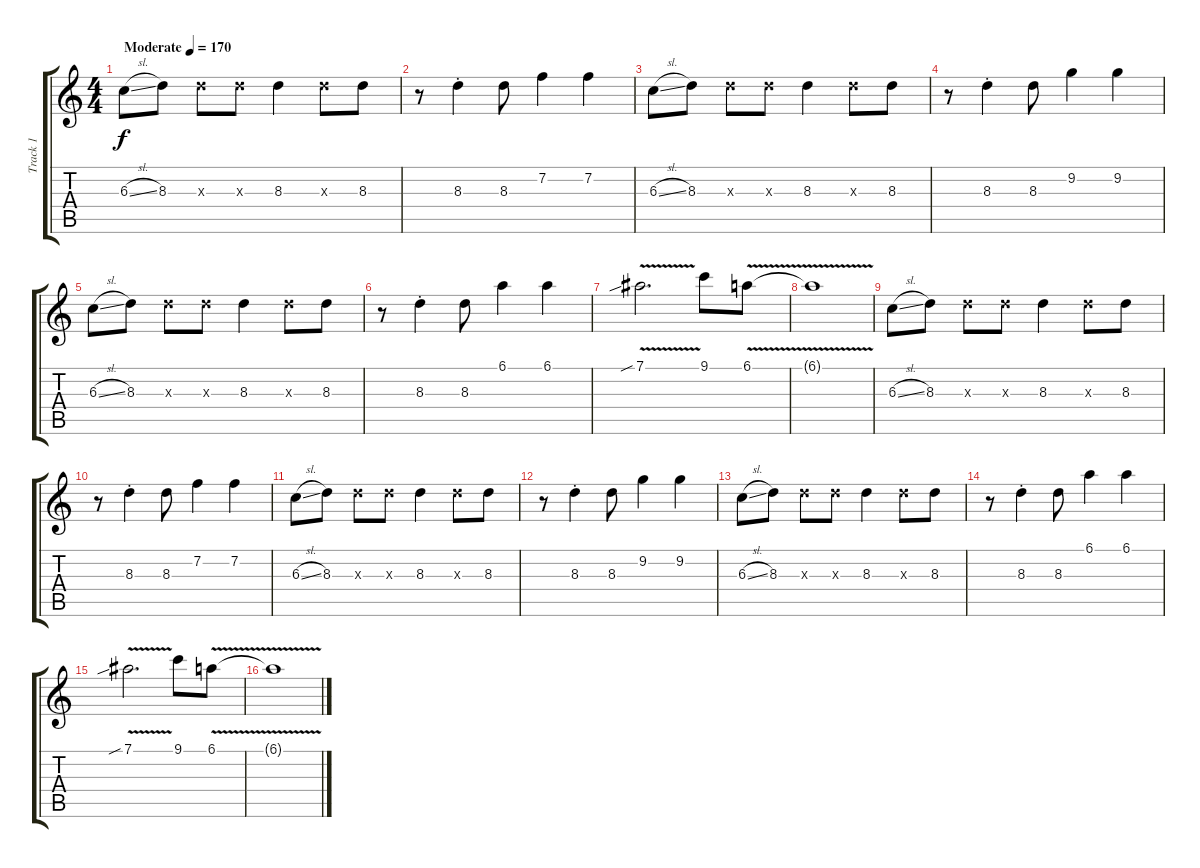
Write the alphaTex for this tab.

\track ("Track 1" "Track 1") {instrument distortionguitar}
\staff {score tabs}
\tuning (Eb4 Bb3 Gb3 Db3 Ab2 Eb2) {hide}
\ts (4 4)
\tempo (170 "Moderate")
\clef g2
\ks c
6.3{sl}.8{dy f instrument distortionguitar} 8.3.8 8.3{x}.8 8.3{x}.8 8.3.4 8.3{x}.8 8.3.8 |
r.8 8.3{st}.4 8.3.8 7.2.4 7.2.4 |
6.3{sl}.8 8.3.8{txt ""} 8.3{x}.8 8.3{x}.8 8.3.4 8.3{x}.8 8.3.8 |
r.8 8.3{st}.4 8.3.8 9.2.4 9.2.4 |
6.3{sl}.8 8.3.8 8.3{x}.8 8.3{x}.8 8.3.4 8.3{x}.8 8.3.8 |
r.8 8.3{st}.4 8.3.8 6.1.4 6.1.4 |
7.1{v sib}.2{d} 9.1.8 6.1{v}.8 |
6.1{t}.1 |
6.3{sl}.8 8.3.8 8.3{x}.8 8.3{x}.8 8.3.4 8.3{x}.8 8.3.8 |
r.8 8.3{st}.4 8.3.8 7.2.4 7.2.4 |
6.3{sl}.8 8.3.8 8.3{x}.8 8.3{x}.8 8.3.4 8.3{x}.8 8.3.8 |
r.8 8.3{st}.4 8.3.8 9.2.4 9.2.4 |
6.3{sl}.8 8.3.8 8.3{x}.8 8.3{x}.8 8.3.4 8.3{x}.8 8.3.8 |
r.8 8.3{st}.4 8.3.8 6.1.4 6.1.4 |
7.1{v sib}.2{d} 9.1.8 6.1{v}.8 |
6.1{t}.1
